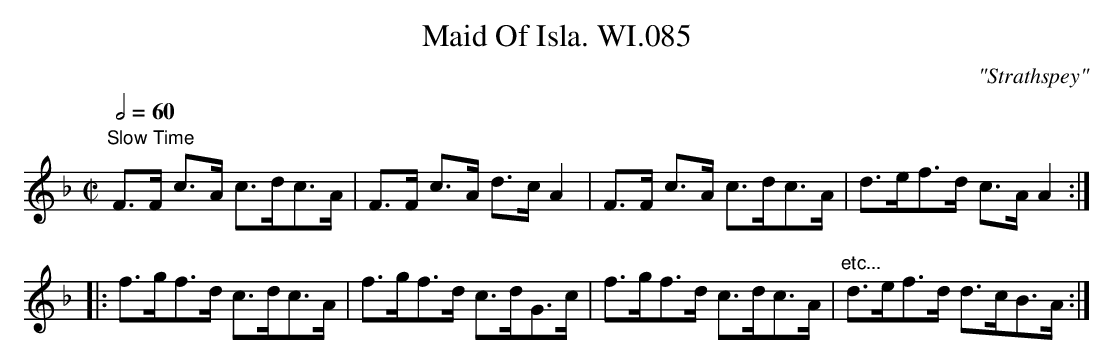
X:1
T:Maid Of Isla. WI.085
M:C|
L:1/8
Q:1/2=60
C:"Strathspey"
K:F
"Slow Time"F>F c>A c>dc>A|F>F c>A d>c A2|F>F c>A c>dc>A|d>ef>d c>A A2:|
|:f>gf>d c>dc>A|f>gf>d c>dG>c|f>gf>d c>dc>A|"etc..."d>ef>d d>cB>A:|
